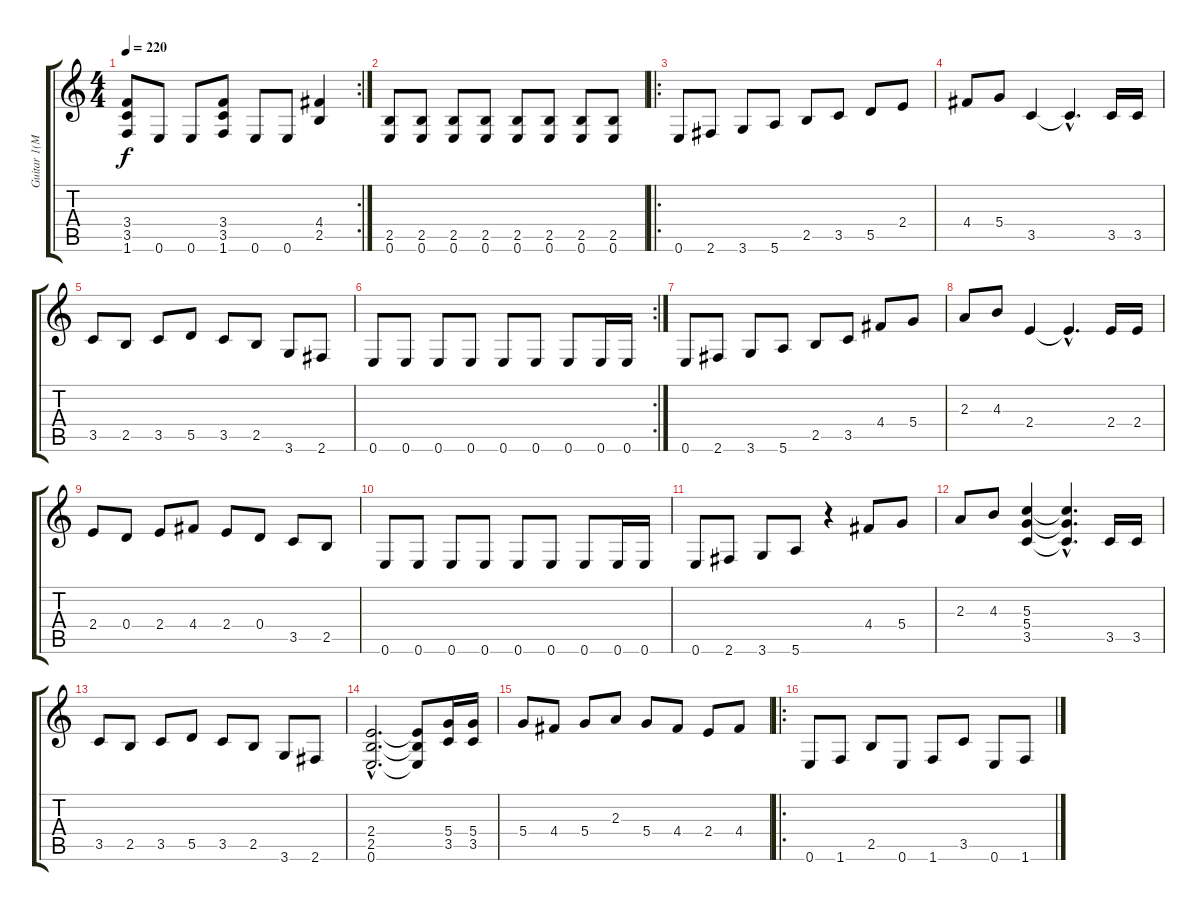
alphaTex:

\track ("Guitar 1(Main Rhythm)" "Guitar 1(M") {instrument distortionguitar}
\staff {score tabs}
\tuning (E4 B3 G3 D3 A2 E2) {hide}
\rc 2
\ts (4 4)
\tempo 220
\clef g2
\ks c
(3.4 3.5 1.6).8{dy f} 0.6.8 0.6.8 (3.4 3.5 1.6).8 0.6.8 0.6.8 (4.4 2.5).4 |
(2.5 0.6).8 (2.5 0.6).8 (2.5 0.6).8 (2.5 0.6).8 (2.5 0.6).8 (2.5 0.6).8 (2.5 0.6).8 (2.5 0.6).8 |
\ro
0.6.8 2.6.8 3.6.8 5.6.8 2.5.8 3.5.8 5.5.8 2.4.8 |
4.4.8 5.4.8 3.5.4 3.5{hac t}.4{d} 3.5.16 3.5.16 |
3.5.8 2.5.8 3.5.8 5.5.8 3.5.8 2.5.8 3.6.8 2.6.8 |
\rc 2
0.6.8 0.6.8 0.6.8 0.6.8 0.6.8 0.6.8 0.6.8 0.6.16 0.6.16 |
0.6.8 2.6.8 3.6.8 5.6.8 2.5.8 3.5.8 4.4.8 5.4.8 |
2.3.8 4.3.8 2.4.4 2.4{hac t}.4{d} 2.4.16 2.4.16 |
2.4.8 0.4.8 2.4.8 4.4.8 2.4.8 0.4.8 3.5.8 2.5.8 |
0.6.8 0.6.8 0.6.8 0.6.8 0.6.8 0.6.8 0.6.8 0.6.16 0.6.16 |
0.6.8 2.6.8 3.6.8 5.6.8 r.4 4.4.8 5.4.8 |
2.3.8 4.3.8 (5.3 5.4 3.5).4 (5.3{hac t} 5.4{hac t} 3.5{hac t}).4{d} 3.5.16 3.5.16 |
3.5.8 2.5.8 3.5.8 5.5.8 3.5.8 2.5.8 3.6.8 2.6.8 |
(2.4{hac} 2.5{hac} 0.6{hac}).2{d} (2.4{t} 2.5{t} 0.6{t}).8 (5.4 3.5).16 (5.4 3.5).16 |
5.4.8 4.4.8 5.4.8 2.3.8 5.4.8 4.4.8 2.4.8 4.4.8 |
\ro
0.6.8 1.6.8 2.5.8 0.6.8 1.6.8 3.5.8 0.6.8 1.6.8
